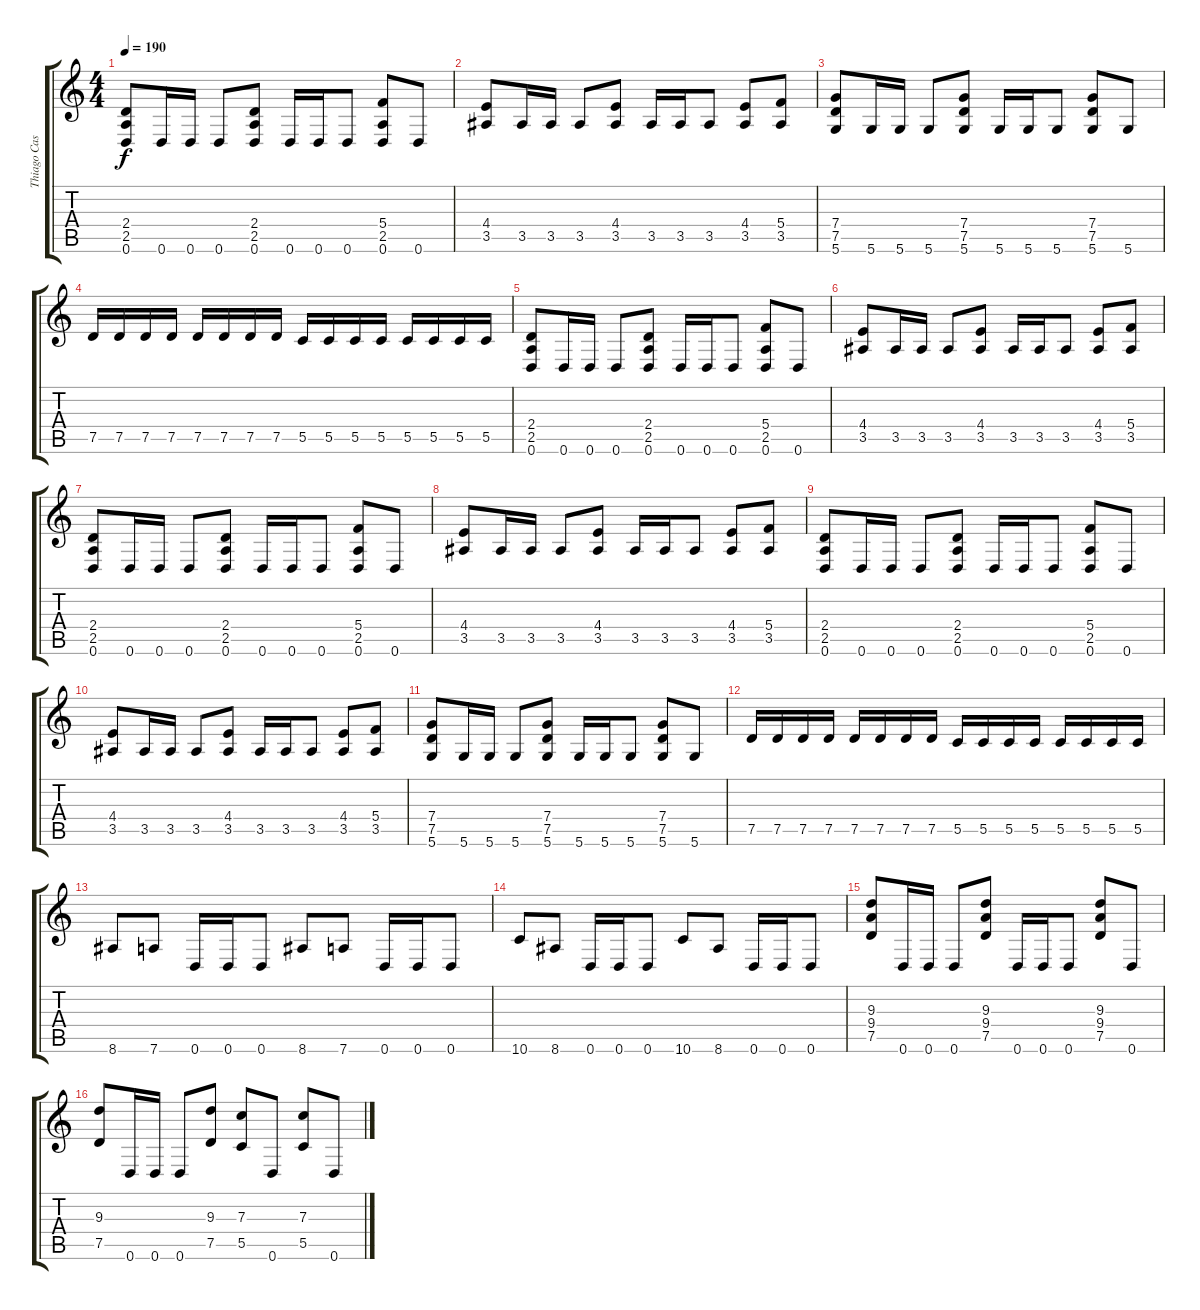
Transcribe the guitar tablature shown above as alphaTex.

\track ("Thiago Castro" "Thiago Cas") {instrument distortionguitar}
\staff {score tabs}
\tuning (D4 A3 F3 C3 G2 D2) {hide}
\ts (4 4)
\tempo 190
\clef g2
\ks c
(2.4 2.5 0.6).8{dy f} 0.6.16 0.6.16 0.6.8 (2.4 2.5 0.6).8 0.6.16 0.6.16 0.6.8 (5.4 2.5 0.6).8 0.6.8 |
(4.4 3.5).8 3.5.16 3.5.16 3.5.8 (4.4 3.5).8 3.5.16 3.5.16 3.5.8 (4.4 3.5).8 (5.4 3.5).8 |
(7.4 7.5 5.6).8 5.6.16 5.6.16 5.6.8 (7.4 7.5 5.6).8 5.6.16 5.6.16 5.6.8 (7.4 7.5 5.6).8 5.6.8 |
7.5.16 7.5.16 7.5.16 7.5.16 7.5.16 7.5.16 7.5.16 7.5.16 5.5.16 5.5.16 5.5.16 5.5.16 5.5.16 5.5.16 5.5.16 5.5.16 |
(2.4 2.5 0.6).8 0.6.16 0.6.16 0.6.8 (2.4 2.5 0.6).8 0.6.16 0.6.16 0.6.8 (5.4 2.5 0.6).8 0.6.8 |
(4.4 3.5).8 3.5.16 3.5.16 3.5.8 (4.4 3.5).8 3.5.16 3.5.16 3.5.8 (4.4 3.5).8 (5.4 3.5).8 |
(2.4 2.5 0.6).8 0.6.16 0.6.16 0.6.8 (2.4 2.5 0.6).8 0.6.16 0.6.16 0.6.8 (5.4 2.5 0.6).8 0.6.8 |
(4.4 3.5).8 3.5.16 3.5.16 3.5.8 (4.4 3.5).8 3.5.16 3.5.16 3.5.8 (4.4 3.5).8 (5.4 3.5).8 |
(2.4 2.5 0.6).8 0.6.16 0.6.16 0.6.8 (2.4 2.5 0.6).8 0.6.16 0.6.16 0.6.8 (5.4 2.5 0.6).8 0.6.8 |
(4.4 3.5).8 3.5.16 3.5.16 3.5.8 (4.4 3.5).8 3.5.16 3.5.16 3.5.8 (4.4 3.5).8 (5.4 3.5).8 |
(7.4 7.5 5.6).8 5.6.16 5.6.16 5.6.8 (7.4 7.5 5.6).8 5.6.16 5.6.16 5.6.8 (7.4 7.5 5.6).8 5.6.8 |
7.5.16 7.5.16 7.5.16 7.5.16 7.5.16 7.5.16 7.5.16 7.5.16 5.5.16 5.5.16 5.5.16 5.5.16 5.5.16 5.5.16 5.5.16 5.5.16 |
8.6.8 7.6.8 0.6.16 0.6.16 0.6.8 8.6.8 7.6.8 0.6.16 0.6.16 0.6.8 |
10.6.8 8.6.8 0.6.16 0.6.16 0.6.8 10.6.8 8.6.8 0.6.16 0.6.16 0.6.8 |
(9.3 9.4 7.5).8 0.6.16 0.6.16 0.6.8 (9.3 9.4 7.5).8 0.6.16 0.6.16 0.6.8 (9.3 9.4 7.5).8 0.6.8 |
(9.3 7.5).8 0.6.16 0.6.16 0.6.8 (9.3 7.5).8 (7.3 5.5).8 0.6.8 (7.3 5.5).8 0.6.8
